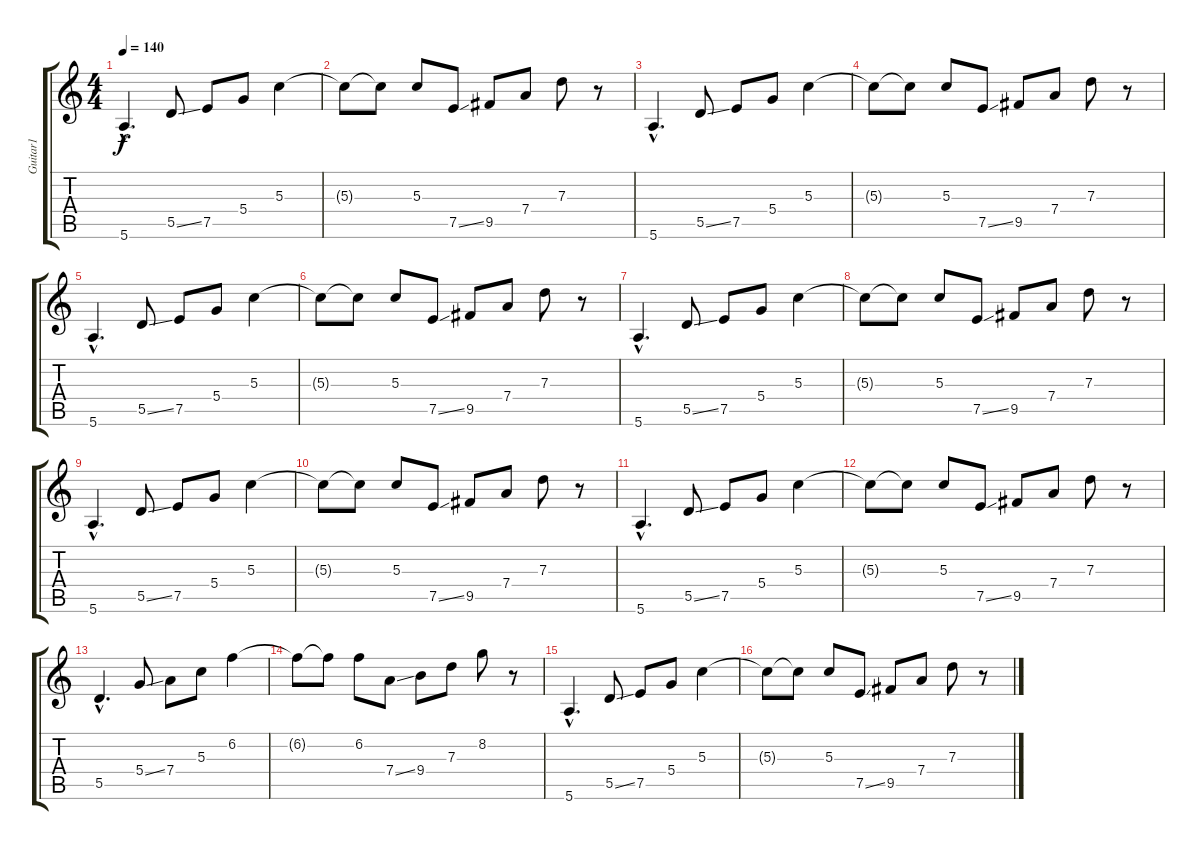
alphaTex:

\track ("Guitar1" "Guitar1") {instrument electricguitarclean}
\staff {score tabs}
\tuning (E4 B3 G3 D3 A2 E2) {hide}
\ts (4 4)
\tempo 140
\clef g2
\ks c
5.6{hac}.4{d dy f instrument electricguitarclean} 5.5{ss}.8 7.5.8 5.4.8 5.3.4 |
5.3{t}.8 5.3{t}.8 5.3.8 7.5{ss}.8 9.5.8 7.4.8 7.3.8 r.8 |
5.6{hac}.4{d} 5.5{ss}.8 7.5.8 5.4.8 5.3.4 |
5.3{t}.8 5.3{t}.8 5.3.8 7.5{ss}.8 9.5.8 7.4.8 7.3.8 r.8 |
5.6{hac}.4{d} 5.5{ss}.8 7.5.8 5.4.8 5.3.4 |
5.3{t}.8 5.3{t}.8 5.3.8 7.5{ss}.8 9.5.8 7.4.8 7.3.8 r.8 |
5.6{hac}.4{d} 5.5{ss}.8 7.5.8 5.4.8 5.3.4 |
5.3{t}.8 5.3{t}.8 5.3.8 7.5{ss}.8 9.5.8 7.4.8 7.3.8 r.8 |
5.6{hac}.4{d} 5.5{ss}.8 7.5.8 5.4.8 5.3.4 |
5.3{t}.8 5.3{t}.8 5.3.8 7.5{ss}.8 9.5.8 7.4.8 7.3.8 r.8 |
5.6{hac}.4{d} 5.5{ss}.8 7.5.8 5.4.8 5.3.4 |
5.3{t}.8 5.3{t}.8 5.3.8 7.5{ss}.8 9.5.8 7.4.8 7.3.8 r.8 |
5.5{hac}.4{d} 5.4{ss}.8 7.4.8 5.3.8 6.2.4 |
6.2{t}.8 6.2{t}.8 6.2.8 7.4{ss}.8 9.4.8 7.3.8 8.2.8 r.8 |
5.6{hac}.4{d} 5.5{ss}.8 7.5.8 5.4.8 5.3.4 |
5.3{t}.8 5.3{t}.8 5.3.8 7.5{ss}.8 9.5.8 7.4.8 7.3.8 r.8
